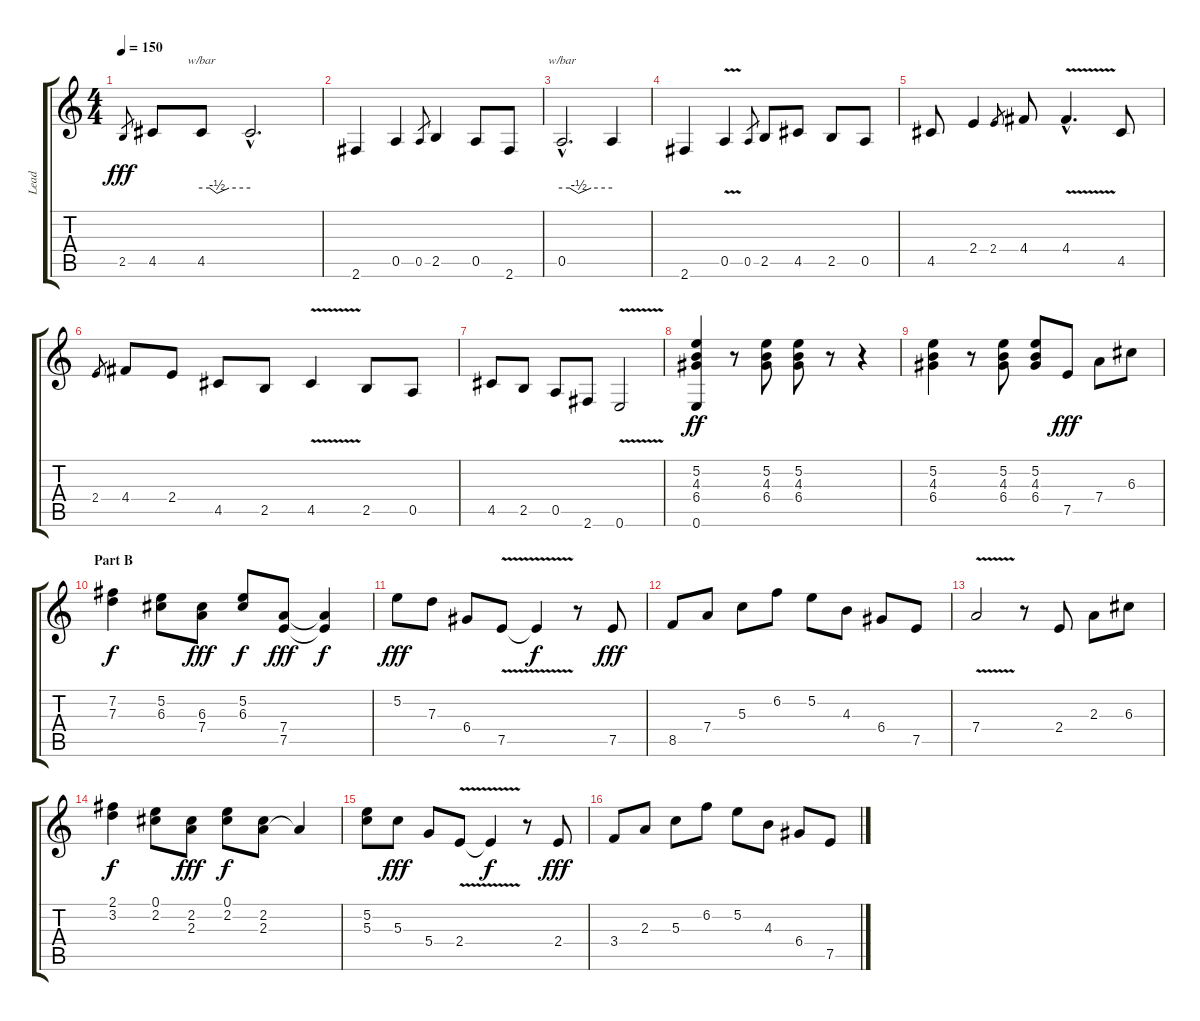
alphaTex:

\track ("Lead" "Lead") {instrument acousticguitarnylon}
\staff {score tabs}
\tuning (E4 B3 G3 D3 A2 E2) {hide}
\ts (4 4)
\tempo 150
\clef g2
\ks c
2.5.8{gr dy fff} 4.5.8 4.5.8{tbe (custom default 0 0 10 0 19 -2 34 0 60 0)} 4.5{hac t}.2{d} |
2.6.4 0.5.4 0.5.8{gr} 2.5.4 0.5.8 2.6.8 |
0.5{hac}.2{d tbe (custom default 0 0 9 0 20 -2 35 0 60 0)} 0.5{t}.4 |
2.6.4 0.5{v}.4 0.5.8{gr} 2.5.8 4.5.8 2.5.8 0.5.8 |
4.5.8 2.4.4 2.4.8{gr} 4.4.8 4.4{v hac}.4{d} 4.5.8 |
2.4.8{gr} 4.4.8 2.4.8 4.5.8 2.5.8 4.5{v}.4 2.5.8 0.5.8 |
4.5.8 2.5.8 0.5.8 2.6.8 0.6{v}.2 |
(5.2 4.3 6.4 0.6).4{dy ff instrument acousticguitarnylon} r.8 (5.2 4.3 6.4).8 (5.2 4.3 6.4).8 r.8 r.4 |
(5.2 4.3 6.4).4 r.8 (5.2 4.3 6.4).8 (5.2 4.3 6.4).8 7.5.8{dy fff instrument electricguitarmuted} 7.4.8 6.3.8 |
\section ("" "Part B")
(7.2 7.3).4{dy f} (5.2 6.3).8 (6.3 7.4).8{dy fff} (5.2 6.3).8{dy f} (7.4 7.5).8{dy fff} (7.4{t} 7.5{t}).4{dy f} |
5.2.8{dy fff} 7.3.8 6.4.8 7.5{v}.8 7.5{t}.4{dy f} r.8 7.5.8{dy fff} |
8.5.8 7.4.8 5.3.8 6.2.8 5.2.8 4.3.8 6.4.8 7.5.8 |
7.4{v}.2 r.8{instrument acousticguitarsteel} 2.4.8 2.3.8 6.3.8 |
(2.1 3.2).4{dy f} (0.1 2.2).8 (2.2 2.3).8{dy fff} (0.1 2.2).8{dy f} (2.2 2.3).8 2.3{t}.4 |
(5.2 5.3).8 5.3.8{dy fff} 5.4.8 2.4{v}.8 2.4{t}.4{dy f} r.8 2.4.8{dy fff} |
3.4.8 2.3.8 5.3.8 6.2.8 5.2.8 4.3.8 6.4.8 7.5.8
